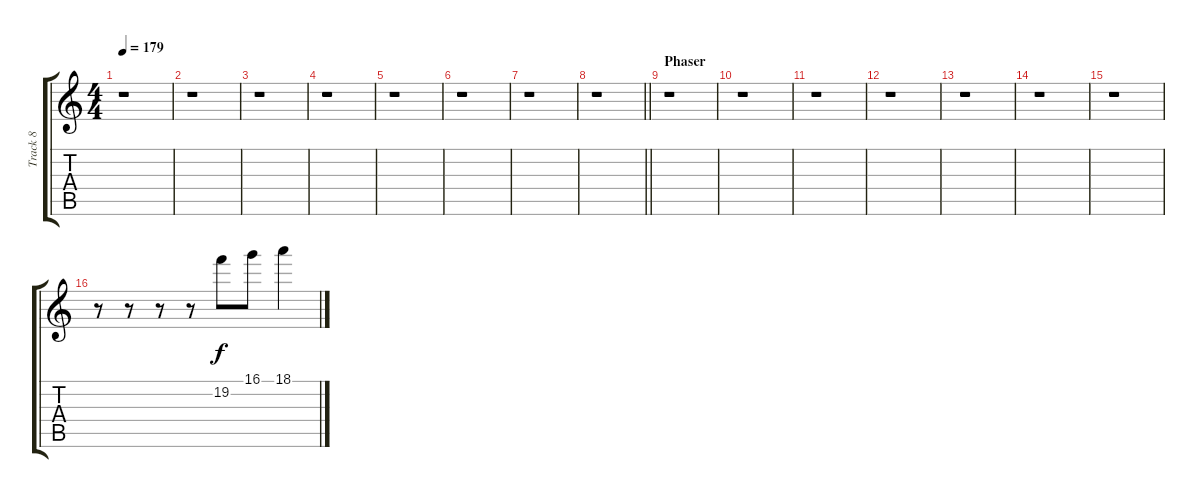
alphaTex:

\track ("Track 8" "Track 8") {instrument overdrivenguitar}
\staff {score tabs}
\tuning (Eb4 Bb3 Gb3 Db3 Ab2 Eb2) {hide}
\ts (4 4)
\tempo 179
\clef g2
\ks c
r.1{dy f} |
r.1 |
r.1 |
r.1 |
r.1 |
r.1 |
r.1 |
\barLineRight lightlight
r.1 |
\section ("" "Phaser")
r.1 |
r.1 |
r.1 |
r.1 |
r.1 |
r.1 |
r.1 |
r.8 r.8 r.8 r.8 19.2.8 16.1.8 18.1.4
